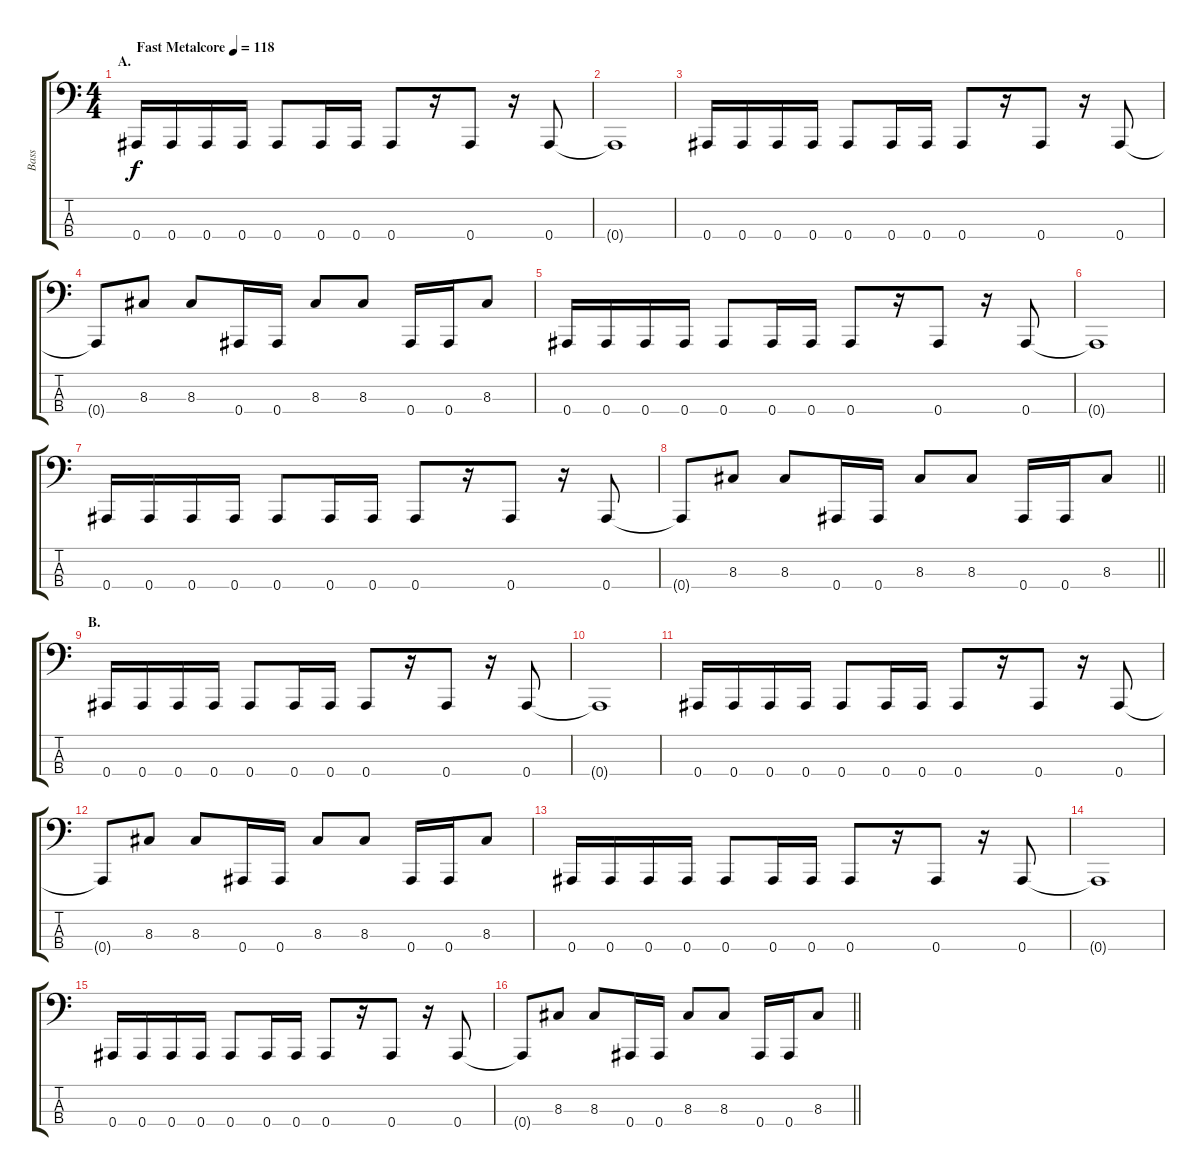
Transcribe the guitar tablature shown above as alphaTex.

\track ("Bass" "Bass") {instrument electricbasspick}
\staff {score tabs}
\tuning (Eb2 Bb1 F1 Bb0) {hide}
\ts (4 4)
\section ("" "A.")
\tempo (118 "Fast Metalcore")
\clef f4
\ks c
0.4.16{dy f instrument electricbasspick} 0.4.16 0.4.16 0.4.16 0.4.8 0.4.16 0.4.16 0.4.8 r.16 0.4.8 r.16 0.4.8 |
0.4{t}.1 |
0.4.16 0.4.16 0.4.16 0.4.16 0.4.8 0.4.16 0.4.16 0.4.8 r.16 0.4.8 r.16 0.4.8 |
0.4{t}.8 8.3.8 8.3.8 0.4.16 0.4.16 8.3.8 8.3.8 0.4.16 0.4.16 8.3.8 |
0.4.16 0.4.16 0.4.16 0.4.16 0.4.8 0.4.16 0.4.16 0.4.8 r.16 0.4.8 r.16 0.4.8 |
0.4{t}.1 |
0.4.16 0.4.16 0.4.16 0.4.16 0.4.8 0.4.16 0.4.16 0.4.8 r.16 0.4.8 r.16 0.4.8 |
\barLineRight lightlight
0.4{t}.8 8.3.8 8.3.8 0.4.16 0.4.16 8.3.8 8.3.8 0.4.16 0.4.16 8.3.8 |
\section ("" "B.")
0.4.16 0.4.16 0.4.16 0.4.16 0.4.8 0.4.16 0.4.16 0.4.8 r.16 0.4.8 r.16 0.4.8 |
0.4{t}.1 |
0.4.16 0.4.16 0.4.16 0.4.16 0.4.8 0.4.16 0.4.16 0.4.8 r.16 0.4.8 r.16 0.4.8 |
0.4{t}.8 8.3.8 8.3.8 0.4.16 0.4.16 8.3.8 8.3.8 0.4.16 0.4.16 8.3.8 |
0.4.16 0.4.16 0.4.16 0.4.16 0.4.8 0.4.16 0.4.16 0.4.8 r.16 0.4.8 r.16 0.4.8 |
0.4{t}.1 |
0.4.16 0.4.16 0.4.16 0.4.16 0.4.8 0.4.16 0.4.16 0.4.8 r.16 0.4.8 r.16 0.4.8 |
\barLineRight lightlight
0.4{t}.8 8.3.8 8.3.8 0.4.16 0.4.16 8.3.8 8.3.8 0.4.16 0.4.16 8.3.8
